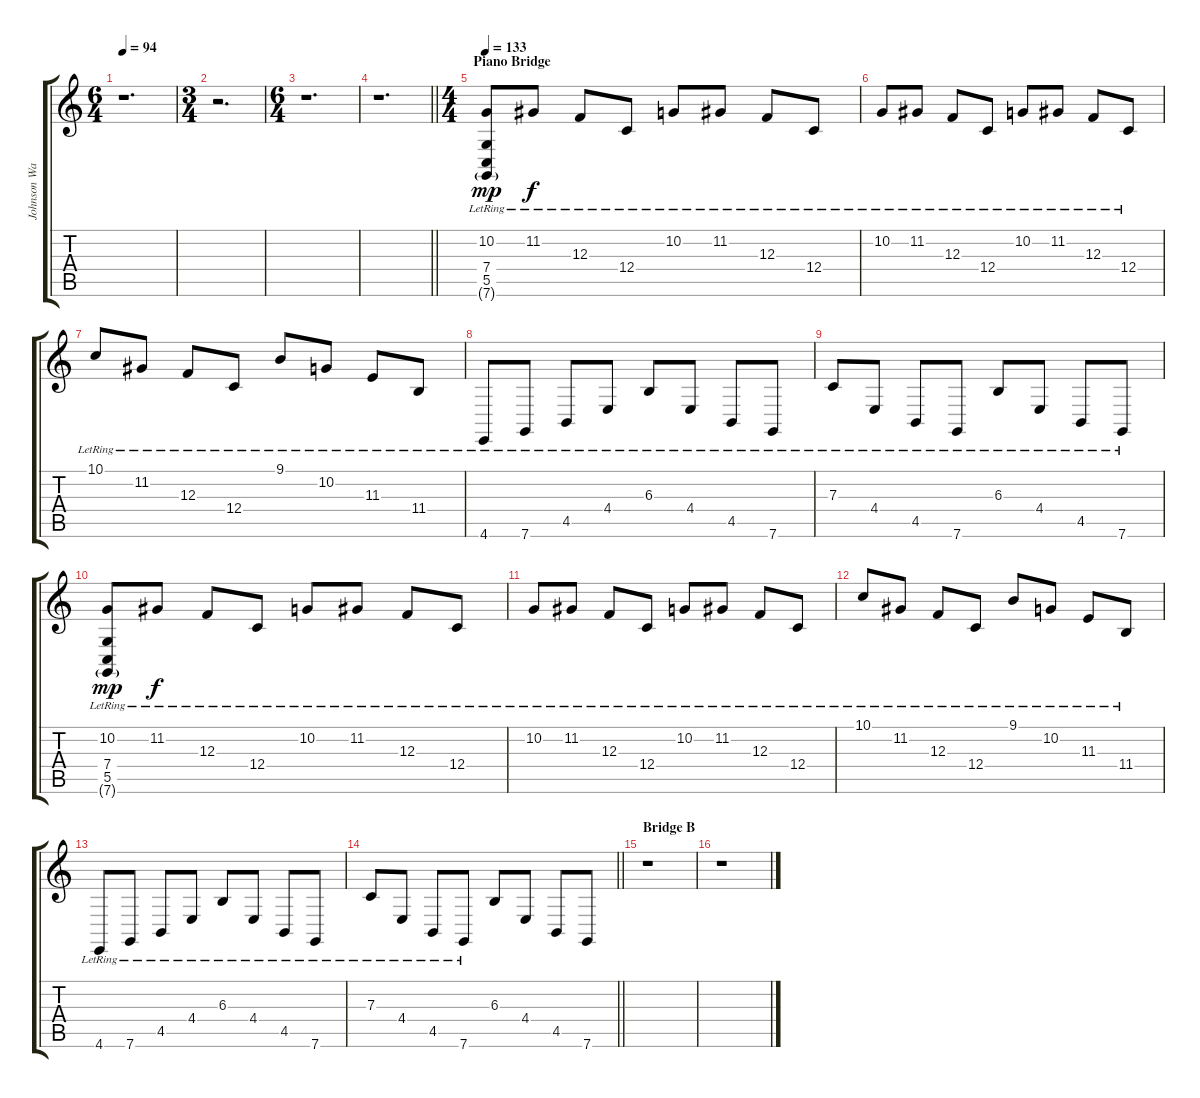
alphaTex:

\track ("Johnson Wang" "Johnson Wa") {instrument brightacousticpiano}
\staff {score tabs}
\tuning (D4 A3 F3 C3 G2 C2) {hide}
\ts (6 4)
\tempo 94
\clef g2
\ks c
r.1{d dy mp} |
\ts (3 4)
r.2{d} |
\ts (6 4)
r.1{d} |
\barLineRight lightlight
r.1{d} |
\ts (4 4)
\section ("" "Piano Bridge")
\tempo 133
(10.2{lr} 7.4{lr} 5.5{lr} 7.6{g lr}).8 11.2{lr}.8{dy f} 12.3{lr}.8 12.4{lr}.8 10.2{lr}.8 11.2{lr}.8 12.3{lr}.8 12.4{lr}.8 |
10.2{lr}.8 11.2{lr}.8 12.3{lr}.8 12.4{lr}.8 10.2{lr}.8 11.2{lr}.8 12.3{lr}.8 12.4{lr}.8 |
10.1{lr}.8 11.2{lr}.8 12.3{lr}.8 12.4{lr}.8 9.1{lr}.8 10.2{lr}.8 11.3{lr}.8 11.4{lr}.8 |
4.6{lr}.8 7.6{lr}.8 4.5{lr}.8 4.4{lr}.8 6.3{lr}.8 4.4{lr}.8 4.5{lr}.8 7.6{lr}.8 |
7.3{lr}.8 4.4{lr}.8 4.5{lr}.8 7.6{lr}.8 6.3{lr}.8 4.4{lr}.8 4.5{lr}.8 7.6{lr}.8 |
(10.2{lr} 7.4{lr} 5.5{lr} 7.6{g lr}).8{dy mp} 11.2{lr}.8{dy f} 12.3{lr}.8 12.4{lr}.8 10.2{lr}.8 11.2{lr}.8 12.3{lr}.8 12.4{lr}.8 |
10.2{lr}.8 11.2{lr}.8 12.3{lr}.8 12.4{lr}.8 10.2{lr}.8 11.2{lr}.8 12.3{lr}.8 12.4{lr}.8 |
10.1{lr}.8 11.2{lr}.8 12.3{lr}.8 12.4{lr}.8 9.1{lr}.8 10.2{lr}.8 11.3{lr}.8 11.4{lr}.8 |
4.6{lr}.8 7.6{lr}.8 4.5{lr}.8 4.4{lr}.8 6.3{lr}.8 4.4{lr}.8 4.5{lr}.8 7.6{lr}.8 |
\barLineRight lightlight
7.3{lr}.8 4.4{lr}.8 4.5{lr}.8 7.6{lr}.8 6.3.8 4.4.8 4.5.8 7.6.8 |
\section ("" "Bridge B")
r.1 |
r.1
